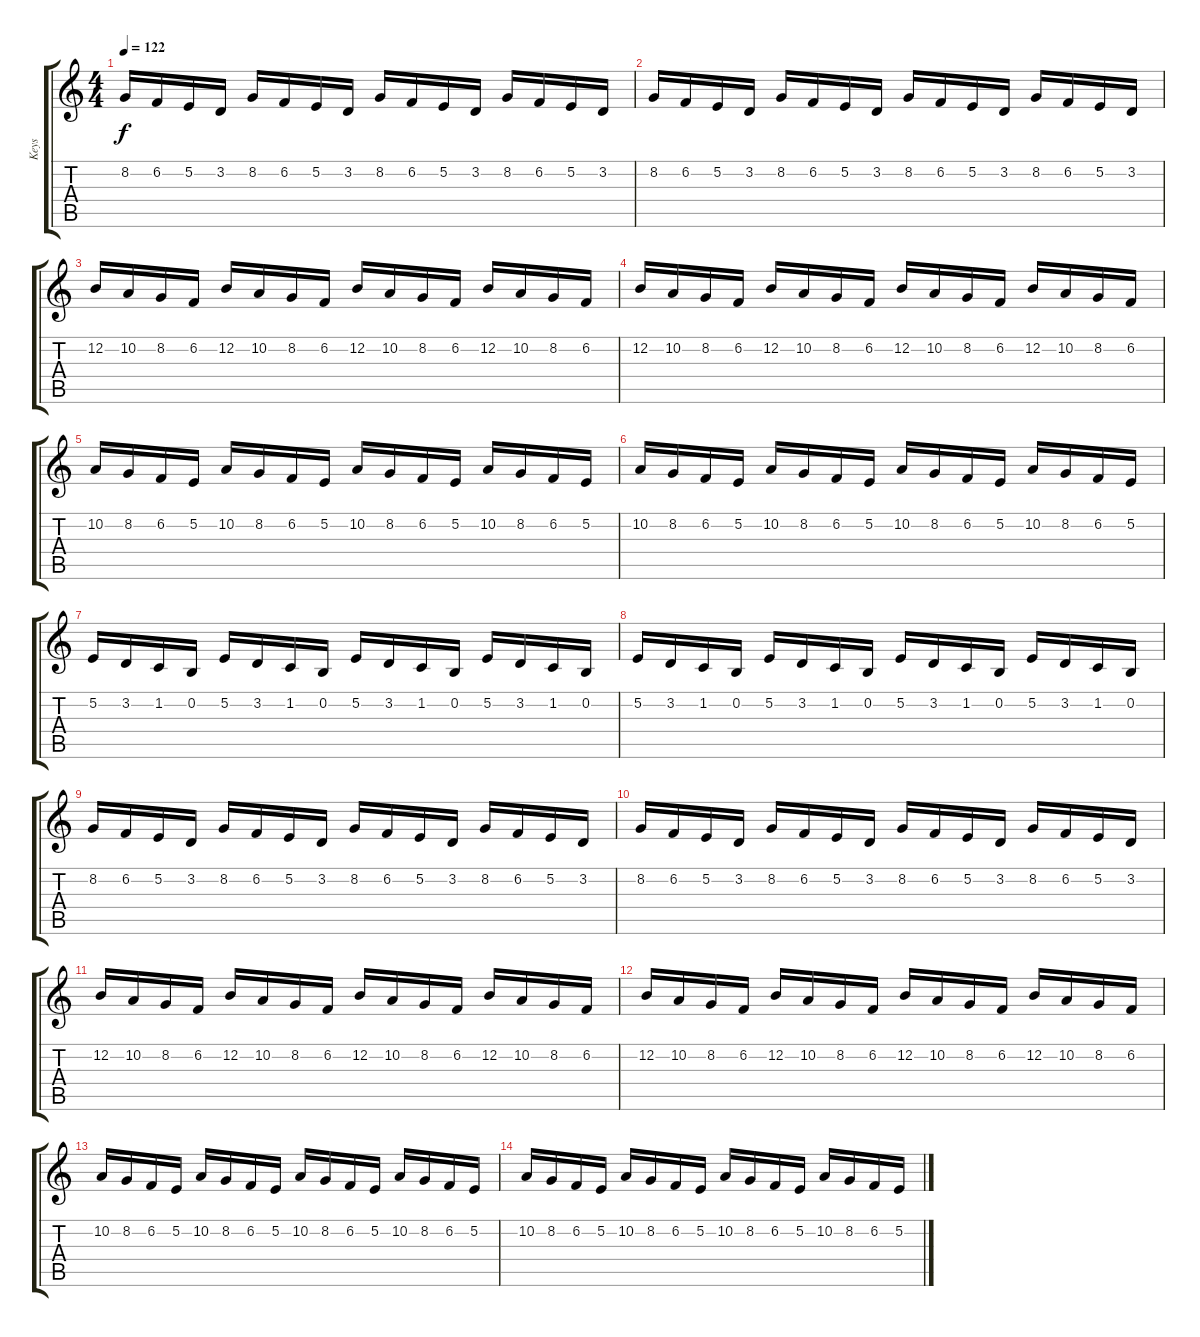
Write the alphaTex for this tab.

\track ("Keys" "Keys") {instrument lead2sawtooth}
\staff {score tabs}
\tuning (E4 B3 G3 D3 A2 E2) {hide}
\ts (4 4)
\tempo 122
\clef g2
\ks c
8.2.16{dy f} 6.2.16 5.2.16 3.2.16 8.2.16 6.2.16 5.2.16 3.2.16 8.2.16 6.2.16 5.2.16 3.2.16 8.2.16 6.2.16 5.2.16 3.2.16 |
8.2.16 6.2.16 5.2.16 3.2.16 8.2.16 6.2.16 5.2.16 3.2.16 8.2.16 6.2.16 5.2.16 3.2.16 8.2.16 6.2.16 5.2.16 3.2.16 |
12.2.16 10.2.16 8.2.16 6.2.16 12.2.16 10.2.16 8.2.16 6.2.16 12.2.16 10.2.16 8.2.16 6.2.16 12.2.16 10.2.16 8.2.16 6.2.16 |
12.2.16 10.2.16 8.2.16 6.2.16 12.2.16 10.2.16 8.2.16 6.2.16 12.2.16 10.2.16 8.2.16 6.2.16 12.2.16 10.2.16 8.2.16 6.2.16 |
10.2.16 8.2.16 6.2.16 5.2.16 10.2.16 8.2.16 6.2.16 5.2.16 10.2.16 8.2.16 6.2.16 5.2.16 10.2.16 8.2.16 6.2.16 5.2.16 |
10.2.16 8.2.16 6.2.16 5.2.16 10.2.16 8.2.16 6.2.16 5.2.16 10.2.16 8.2.16 6.2.16 5.2.16 10.2.16 8.2.16 6.2.16 5.2.16 |
5.2.16{volume 4} 3.2.16 1.2.16 0.2.16 5.2.16 3.2.16 1.2.16 0.2.16 5.2.16 3.2.16 1.2.16 0.2.16 5.2.16 3.2.16 1.2.16 0.2.16 |
5.2.16 3.2.16 1.2.16 0.2.16 5.2.16 3.2.16 1.2.16 0.2.16 5.2.16 3.2.16 1.2.16 0.2.16 5.2.16 3.2.16 1.2.16 0.2.16 |
8.2.16 6.2.16 5.2.16 3.2.16 8.2.16 6.2.16 5.2.16 3.2.16 8.2.16 6.2.16 5.2.16 3.2.16 8.2.16 6.2.16 5.2.16 3.2.16 |
8.2.16 6.2.16 5.2.16 3.2.16 8.2.16 6.2.16 5.2.16 3.2.16 8.2.16 6.2.16 5.2.16 3.2.16 8.2.16 6.2.16 5.2.16 3.2.16 |
12.2.16 10.2.16 8.2.16 6.2.16 12.2.16 10.2.16 8.2.16 6.2.16 12.2.16 10.2.16 8.2.16 6.2.16 12.2.16 10.2.16 8.2.16 6.2.16 |
12.2.16 10.2.16 8.2.16 6.2.16 12.2.16 10.2.16 8.2.16 6.2.16 12.2.16 10.2.16 8.2.16 6.2.16 12.2.16 10.2.16 8.2.16 6.2.16 |
10.2.16 8.2.16 6.2.16 5.2.16 10.2.16 8.2.16 6.2.16 5.2.16 10.2.16 8.2.16 6.2.16 5.2.16 10.2.16 8.2.16 6.2.16 5.2.16 |
10.2.16 8.2.16 6.2.16 5.2.16 10.2.16 8.2.16 6.2.16 5.2.16 10.2.16 8.2.16 6.2.16 5.2.16 10.2.16 8.2.16 6.2.16 5.2.16
